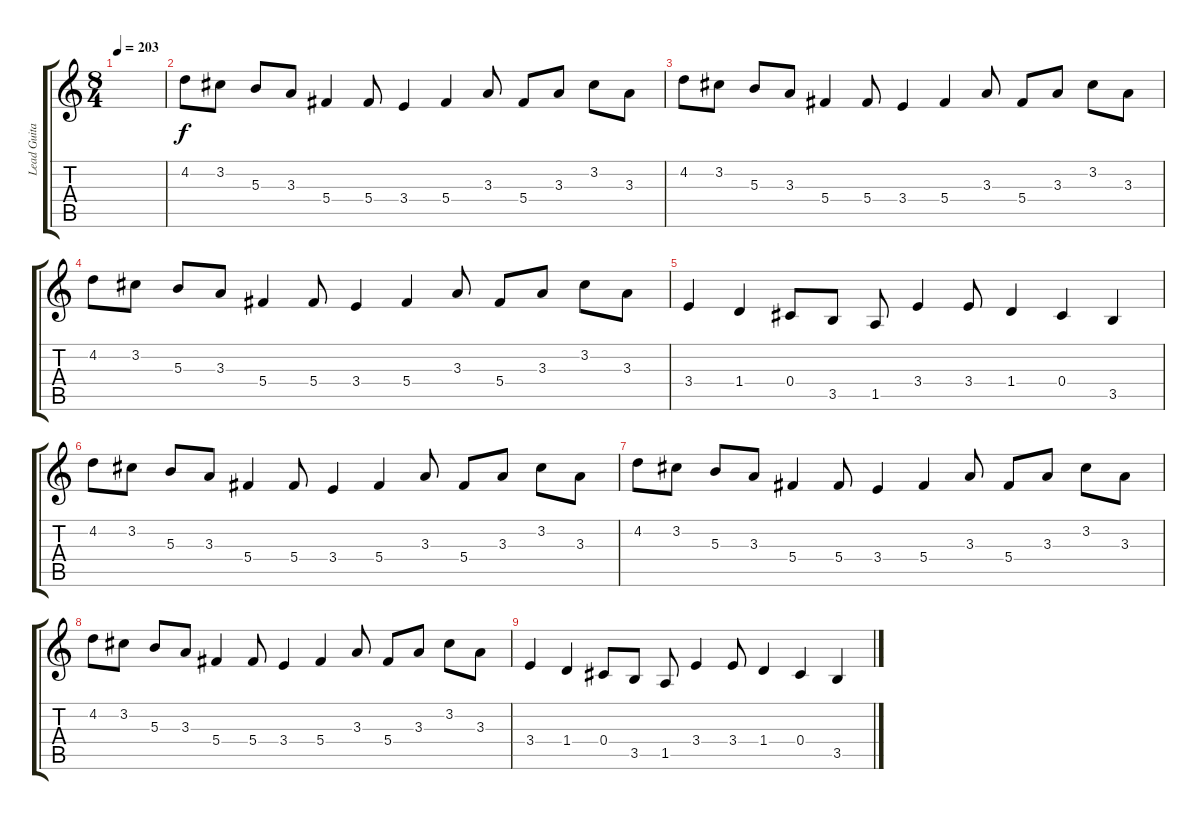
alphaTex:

\track ("Lead Guitar" "Lead Guita") {instrument distortionguitar}
\staff {score tabs}
\tuning (Eb4 Bb3 Gb3 Db3 Ab2 Eb2) {hide}
\ts (8 4)
\tempo 203
\clef g2
\ks c
|
4.2.8 3.2.8 5.3.8 3.3.8 5.4.4 5.4.8 3.4.4 5.4.4 3.3.8 5.4.8 3.3.8 3.2.8 3.3.8 |
4.2.8 3.2.8 5.3.8 3.3.8 5.4.4 5.4.8 3.4.4 5.4.4 3.3.8 5.4.8 3.3.8 3.2.8 3.3.8 |
4.2.8 3.2.8 5.3.8 3.3.8 5.4.4 5.4.8 3.4.4 5.4.4 3.3.8 5.4.8 3.3.8 3.2.8 3.3.8 |
3.4.4 1.4.4 0.4.8 3.5.8 1.5.8 3.4.4 3.4.8 1.4.4 0.4.4 3.5.4 |
4.2.8 3.2.8 5.3.8 3.3.8 5.4.4 5.4.8 3.4.4 5.4.4 3.3.8 5.4.8 3.3.8 3.2.8 3.3.8 |
4.2.8 3.2.8 5.3.8 3.3.8 5.4.4 5.4.8 3.4.4 5.4.4 3.3.8 5.4.8 3.3.8 3.2.8 3.3.8 |
4.2.8 3.2.8 5.3.8 3.3.8 5.4.4 5.4.8 3.4.4 5.4.4 3.3.8 5.4.8 3.3.8 3.2.8 3.3.8 |
3.4.4 1.4.4 0.4.8 3.5.8 1.5.8 3.4.4 3.4.8 1.4.4 0.4.4 3.5.4
